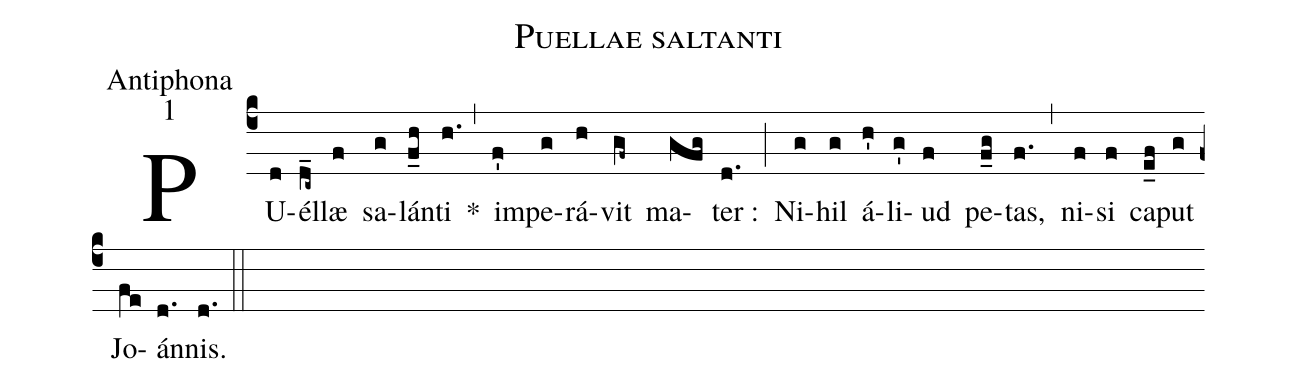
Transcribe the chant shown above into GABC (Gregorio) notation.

name:Puellae saltanti;
office-part:Antiphona;
mode:1;
%%
(c4) PU(d)él(d_c~)læ(f) sa(g)lán(f_h)ti(h.) *(,) im(f')pe(g)rá(h)vit(gf~) ma(gfg)ter :(d.) (;) Ni(g)hil(g) á(h')li(g')ud(f) pe(f_g)tas,(f.) (,) ni(f)si(f) ca(e_f)put(g) Jo(fe)án(d.)nis.(d.) (::)
